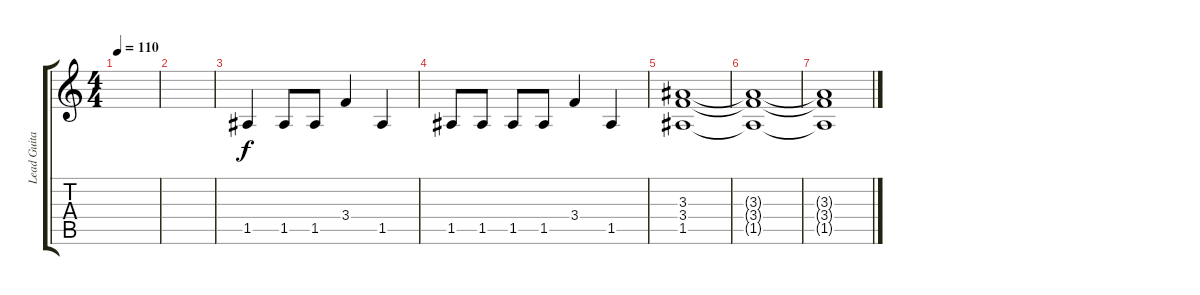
\track ("Lead Guitar" "Lead Guita") {instrument distortionguitar}
\staff {score tabs}
\tuning (E4 B3 G3 D3 A2 E2) {hide}
\ts (4 4)
\tempo 110
\clef g2
\ks c
|
|
1.5.4 1.5.8 1.5.8 3.4.4 1.5.4 |
1.5.8 1.5.8 1.5.8 1.5.8 3.4.4 1.5.4 |
(3.3 3.4 1.5).1{volume 0} |
(3.3{t} 3.4{t} 1.5{t}).1 |
(3.3{t} 3.4{t} 1.5{t}).1
